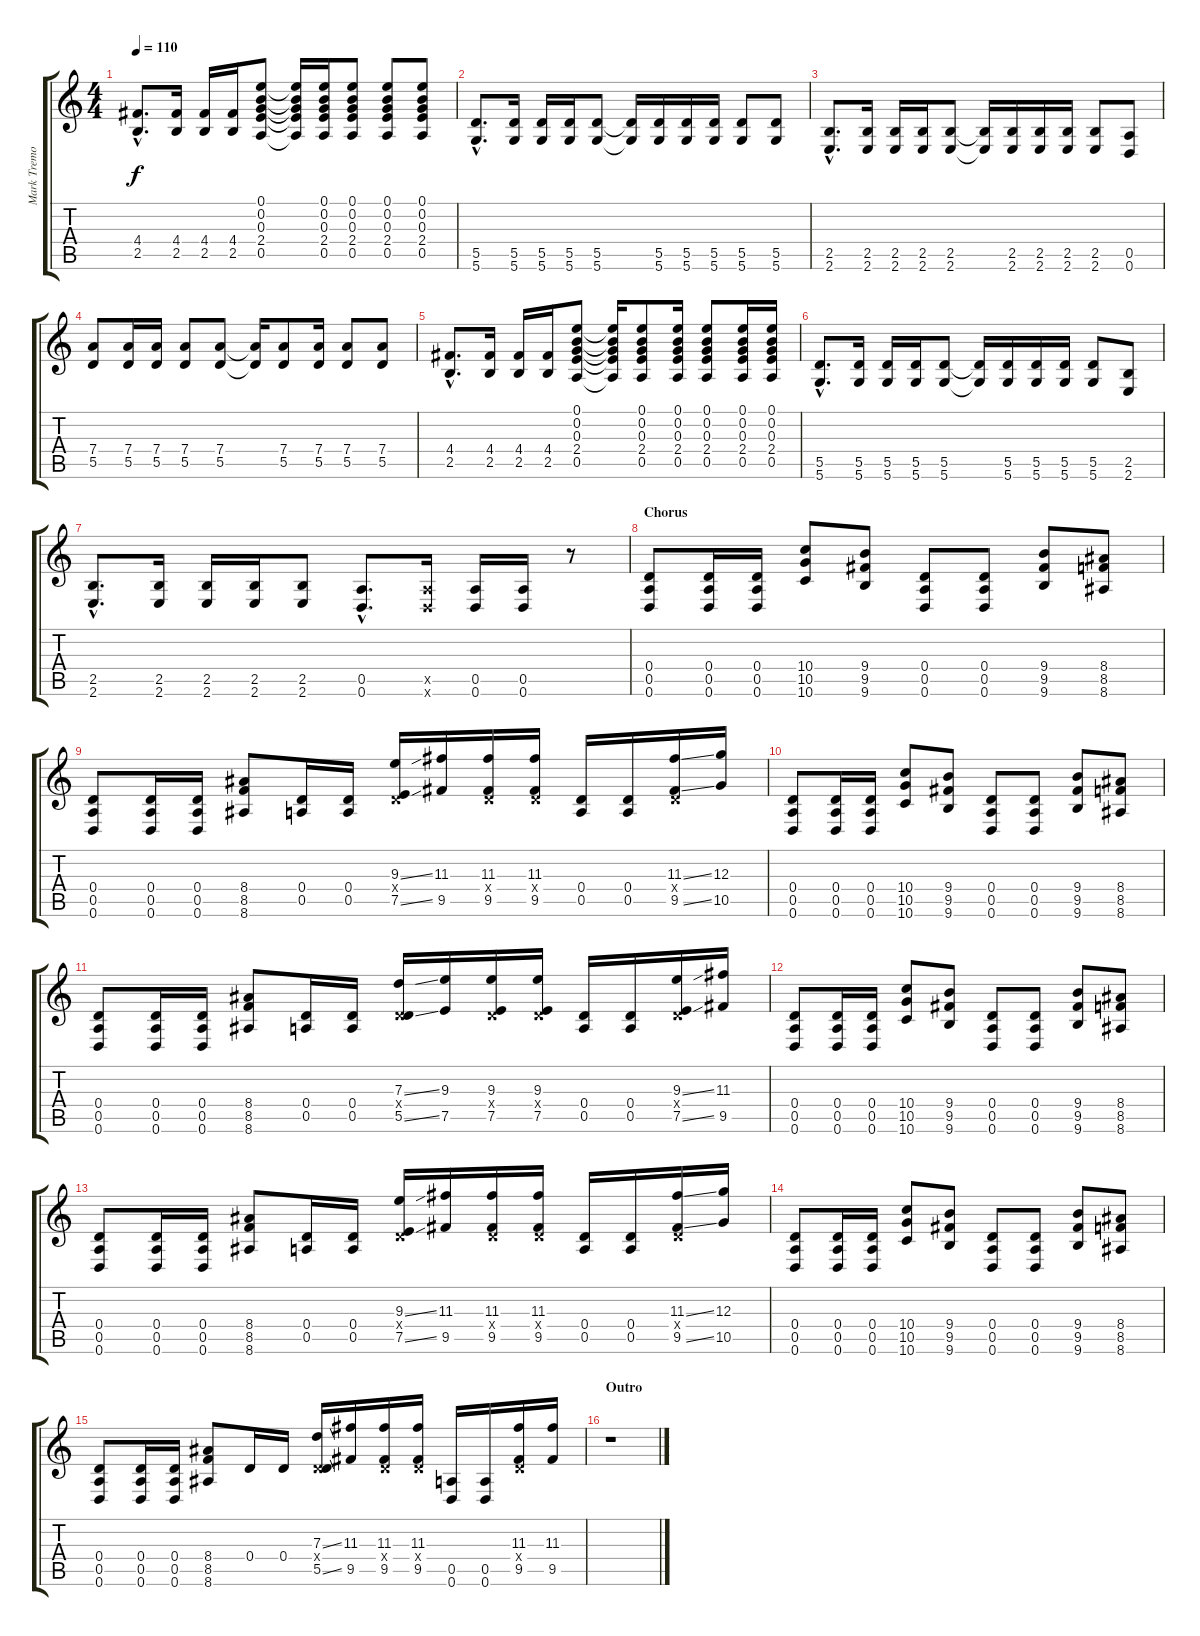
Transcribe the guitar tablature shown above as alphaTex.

\track ("Mark Tremonti (ovrdriven)" "Mark Tremo") {instrument overdrivenguitar}
\staff {score tabs}
\tuning (E4 B3 G3 D3 A2 D2) {hide}
\ts (4 4)
\tempo 110
\clef g2
\ks c
(4.4{hac} 2.5{hac}).8{d dy f} (4.4 2.5).16 (4.4 2.5).16 (4.4 2.5).16 (0.1 0.2 0.3 2.4 0.5).8 (0.1{t} 0.2{t} 0.3{t} 2.4{t} 0.5{t}).16 (0.1 0.2 0.3 2.4 0.5).16 (0.1 0.2 0.3 2.4 0.5).8 (0.1 0.2 0.3 2.4 0.5).8 (0.1 0.2 0.3 2.4 0.5).8 |
(5.5{hac} 5.6{hac}).8{d} (5.5 5.6).16 (5.5 5.6).16 (5.5 5.6).16 (5.5 5.6).8 (5.5{t} 5.6{t}).16 (5.5 5.6).16 (5.5 5.6).16 (5.5 5.6).16 (5.5 5.6).8 (5.5 5.6).8 |
(2.5{hac} 2.6{hac}).8{d} (2.5 2.6).16 (2.5 2.6).16 (2.5 2.6).16 (2.5 2.6).8 (2.5{t} 2.6{t}).16 (2.5 2.6).16 (2.5 2.6).16 (2.5 2.6).16 (2.5 2.6).8 (0.5 0.6).8 |
(7.4 5.5).8 (7.4 5.5).16 (7.4 5.5).16 (7.4 5.5).8 (7.4 5.5).8 (7.4{t} 5.5{t}).16 (7.4 5.5).8 (7.4 5.5).16 (7.4 5.5).8 (7.4 5.5).8 |
(4.4{hac} 2.5{hac}).8{d} (4.4 2.5).16 (4.4 2.5).16 (4.4 2.5).16 (0.1 0.2 0.3 2.4 0.5).8 (0.1{t} 0.2{t} 0.3{t} 2.4{t} 0.5{t}).16 (0.1 0.2 0.3 2.4 0.5).8 (0.1 0.2 0.3 2.4 0.5).16 (0.1 0.2 0.3 2.4 0.5).8 (0.1 0.2 0.3 2.4 0.5).16 (0.1 0.2 0.3 2.4 0.5).16 |
(5.5{hac} 5.6{hac}).8{d} (5.5 5.6).16 (5.5 5.6).16 (5.5 5.6).16 (5.5 5.6).8 (5.5{t} 5.6{t}).16 (5.5 5.6).16 (5.5 5.6).16 (5.5 5.6).16 (5.5 5.6).8 (2.5 2.6).8 |
(2.5{hac} 2.6{hac}).8{d} (2.5 2.6).16 (2.5 2.6).16 (2.5 2.6).16 (2.5 2.6).8 (0.5{hac} 0.6{hac}).8{d} (0.5{x} 0.6{x}).16 (0.5 0.6).16 (0.5 0.6).16 r.8 |
\section ("" "Chorus")
(0.4 0.5 0.6).8 (0.4 0.5 0.6).16 (0.4 0.5 0.6).16 (10.4 10.5 10.6).8 (9.4 9.5 9.6).8 (0.4 0.5 0.6).8 (0.4 0.5 0.6).8 (9.4 9.5 9.6).8 (8.4 8.5 8.6).8 |
(0.4 0.5 0.6).8 (0.4 0.5 0.6).16 (0.4 0.5 0.6).16 (8.4 8.5 8.6).8 (0.4 0.5).16 (0.4 0.5).16 (9.3{ss} 0.4{x} 7.5{ss}).16 (11.3 9.5).16 (11.3 0.4{x} 9.5).16 (11.3 0.4{x} 9.5).16 (0.4 0.5).16 (0.4 0.5).16 (11.3{ss} 0.4{x} 9.5{ss}).16 (12.3 10.5).16 |
(0.4 0.5 0.6).8 (0.4 0.5 0.6).16 (0.4 0.5 0.6).16 (10.4 10.5 10.6).8 (9.4 9.5 9.6).8 (0.4 0.5 0.6).8 (0.4 0.5 0.6).8 (9.4 9.5 9.6).8 (8.4 8.5 8.6).8 |
(0.4 0.5 0.6).8 (0.4 0.5 0.6).16 (0.4 0.5 0.6).16 (8.4 8.5 8.6).8 (0.4 0.5).16 (0.4 0.5).16 (7.3{ss} 0.4{x} 5.5{ss}).16 (9.3 7.5).16 (9.3 0.4{x} 7.5).16 (9.3 0.4{x} 7.5).16 (0.4 0.5).16 (0.4 0.5).16 (9.3{ss} 0.4{x} 7.5{ss}).16 (11.3 9.5).16 |
(0.4 0.5 0.6).8 (0.4 0.5 0.6).16 (0.4 0.5 0.6).16 (10.4 10.5 10.6).8 (9.4 9.5 9.6).8 (0.4 0.5 0.6).8 (0.4 0.5 0.6).8 (9.4 9.5 9.6).8 (8.4 8.5 8.6).8 |
(0.4 0.5 0.6).8 (0.4 0.5 0.6).16 (0.4 0.5 0.6).16 (8.4 8.5 8.6).8 (0.4 0.5).16 (0.4 0.5).16 (9.3{ss} 0.4{x} 7.5{ss}).16 (11.3 9.5).16 (11.3 0.4{x} 9.5).16 (11.3 0.4{x} 9.5).16 (0.4 0.5).16 (0.4 0.5).16 (11.3{ss} 0.4{x} 9.5{ss}).16 (12.3 10.5).16 |
(0.4 0.5 0.6).8 (0.4 0.5 0.6).16 (0.4 0.5 0.6).16 (10.4 10.5 10.6).8 (9.4 9.5 9.6).8 (0.4 0.5 0.6).8 (0.4 0.5 0.6).8 (9.4 9.5 9.6).8 (8.4 8.5 8.6).8 |
(0.4 0.5 0.6).8 (0.4 0.5 0.6).16 (0.4 0.5 0.6).16 (8.4 8.5 8.6).8 0.4.16 0.4.16 (7.3{ss} 0.4{x} 5.5{ss}).16 (11.3 9.5).16 (11.3 0.4{x} 9.5).16 (11.3 0.4{x} 9.5).16 (0.5 0.6).16 (0.5 0.6).16 (11.3 0.4{x} 9.5).16 (11.3 9.5).16 |
\section ("" "Outro")
r.1
